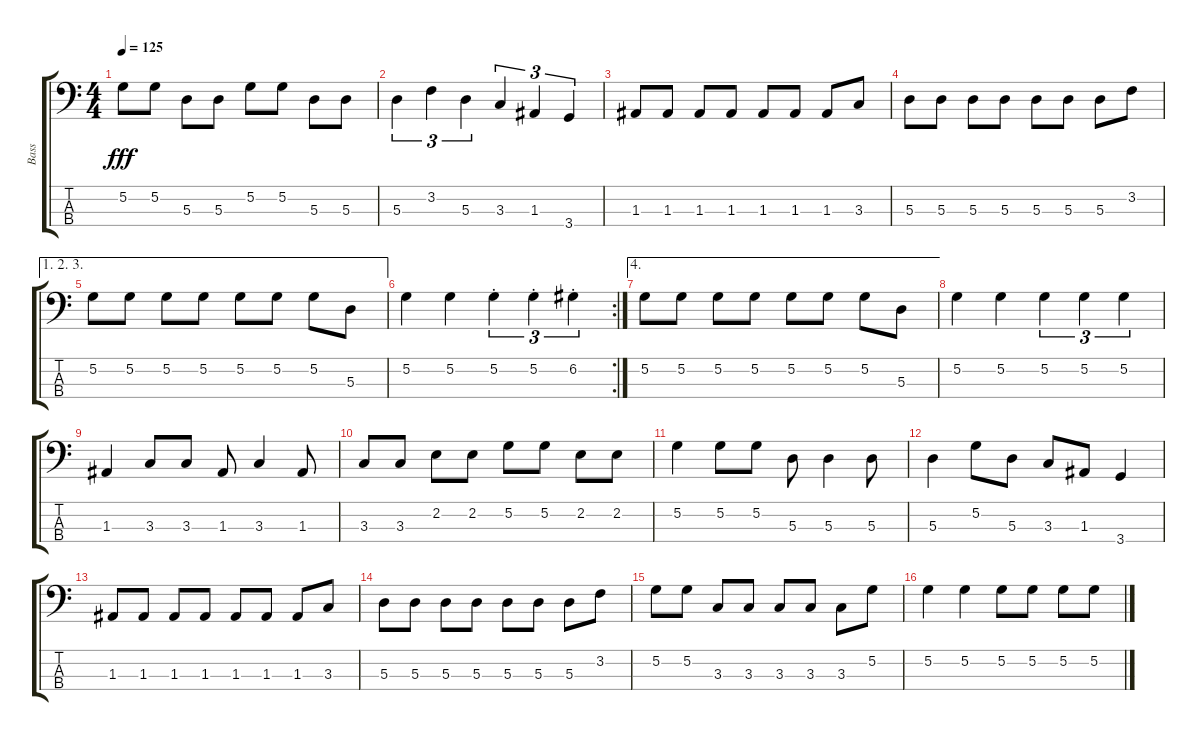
\track ("Bass" "Bass") {instrument electricbassfinger}
\staff {score tabs}
\tuning (G2 D2 A1 E1) {hide}
\ts (4 4)
\tempo 125
\clef f4
\ks c
5.2.8{dy fff} 5.2.8 5.3.8 5.3.8 5.2.8 5.2.8 5.3.8 5.3.8 |
5.3.4{tu (3 2)} 3.2.4{tu (3 2)} 5.3.4{tu (3 2)} 3.3.4{tu (3 2)} 1.3.4{tu (3 2)} 3.4.4{tu (3 2)} |
1.3.8 1.3.8 1.3.8 1.3.8 1.3.8 1.3.8 1.3.8 3.3.8 |
5.3.8 5.3.8 5.3.8 5.3.8 5.3.8 5.3.8 5.3.8 3.2.8 |
\ae (1 2 3)
5.2.8 5.2.8 5.2.8 5.2.8 5.2.8 5.2.8 5.2.8 5.3.8 |
\rc 2
5.2.4 5.2.4 5.2{st}.4{tu (3 2)} 5.2{st}.4{tu (3 2)} 6.2{st}.4{tu (3 2)} |
\ae 4
5.2.8 5.2.8 5.2.8 5.2.8 5.2.8 5.2.8 5.2.8 5.3.8 |
5.2.4 5.2.4 5.2.4{tu (3 2)} 5.2.4{tu (3 2)} 5.2.4{tu (3 2)} |
1.3.4 3.3.8 3.3.8 1.3.8 3.3.4 1.3.8 |
3.3.8 3.3.8 2.2.8 2.2.8 5.2.8 5.2.8 2.2.8 2.2.8 |
5.2.4 5.2.8 5.2.8 5.3.8 5.3.4 5.3.8 |
5.3.4 5.2.8 5.3.8 3.3.8 1.3.8 3.4.4 |
1.3.8 1.3.8 1.3.8 1.3.8 1.3.8 1.3.8 1.3.8 3.3.8 |
5.3.8 5.3.8 5.3.8 5.3.8 5.3.8 5.3.8 5.3.8 3.2.8 |
5.2.8 5.2.8 3.3.8 3.3.8 3.3.8 3.3.8 3.3.8 5.2.8 |
5.2.4 5.2.4 5.2.8 5.2.8 5.2.8 5.2.8
